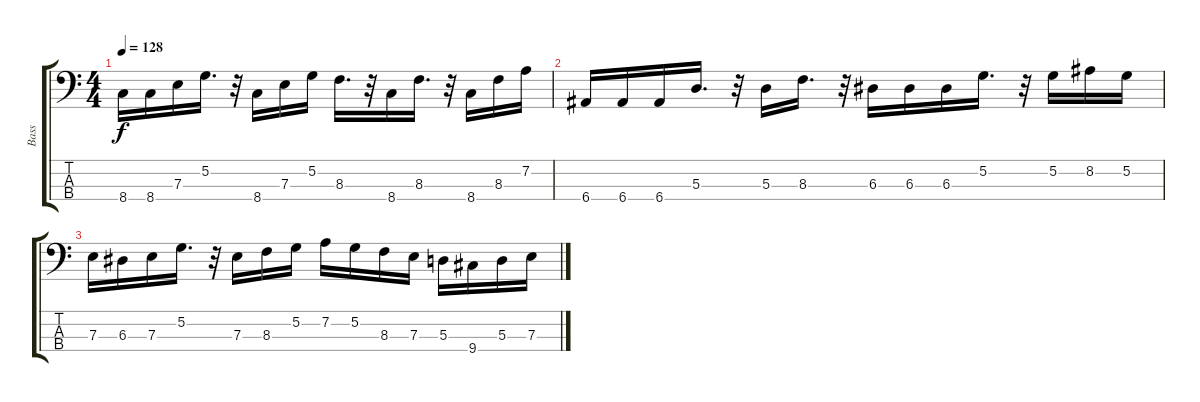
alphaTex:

\track ("Bass" "Bass") {instrument electricbassfinger}
\staff {score tabs}
\tuning (G2 D2 A1 E1) {hide}
\ts (4 4)
\tempo 128
\clef f4
\ks c
8.4.16{dy f} 8.4.16 7.3.16 5.2.16{d} r.32 8.4.16 7.3.16 5.2.16 8.3.16{d} r.32 8.4.16 8.3.16{d} r.32 8.4.16 8.3.16 7.2.16 |
6.4.16 6.4.16 6.4.16 5.3.16{d} r.32 5.3.16 8.3.16{d} r.32 6.3.16 6.3.16 6.3.16 5.2.16{d} r.32 5.2.16 8.2.16 5.2.16 |
7.3.16 6.3.16 7.3.16 5.2.16{d} r.32 7.3.16 8.3.16 5.2.16 7.2.16 5.2.16 8.3.16 7.3.16 5.3.16 9.4.16 5.3.16 7.3.16
